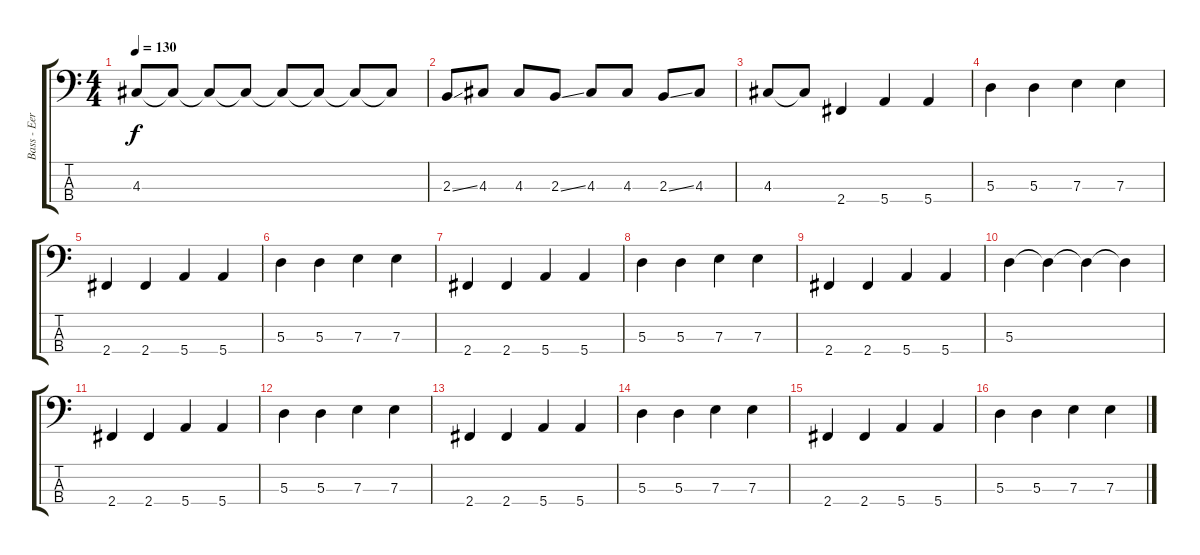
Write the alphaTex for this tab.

\track ("Bass - Eero Heinonen" "Bass - Eer") {instrument electricbassfinger}
\staff {score tabs}
\tuning (G2 D2 A1 E1) {hide}
\ts (4 4)
\tempo 130
\clef f4
\ks c
4.3.8{dy f} 4.3{t}.8 4.3{t}.8 4.3{t}.8 4.3{t}.8 4.3{t}.8 4.3{t}.8 4.3{t}.8 |
2.3{ss}.8 4.3.8 4.3.8 2.3{ss}.8 4.3.8 4.3.8 2.3{ss}.8 4.3.8 |
4.3.8 4.3{t}.8 2.4.4 5.4.4 5.4.4 |
5.3.4 5.3.4 7.3.4 7.3.4 |
2.4.4 2.4.4 5.4.4 5.4.4 |
5.3.4 5.3.4 7.3.4 7.3.4 |
2.4.4 2.4.4 5.4.4 5.4.4 |
5.3.4 5.3.4 7.3.4 7.3.4 |
2.4.4 2.4.4 5.4.4 5.4.4 |
5.3.4 5.3{t}.4 5.3{t}.4 5.3{t}.4 |
2.4.4 2.4.4 5.4.4 5.4.4 |
5.3.4 5.3.4 7.3.4 7.3.4 |
2.4.4 2.4.4 5.4.4 5.4.4 |
5.3.4 5.3.4 7.3.4 7.3.4 |
2.4.4 2.4.4 5.4.4 5.4.4 |
5.3.4 5.3.4 7.3.4 7.3.4
